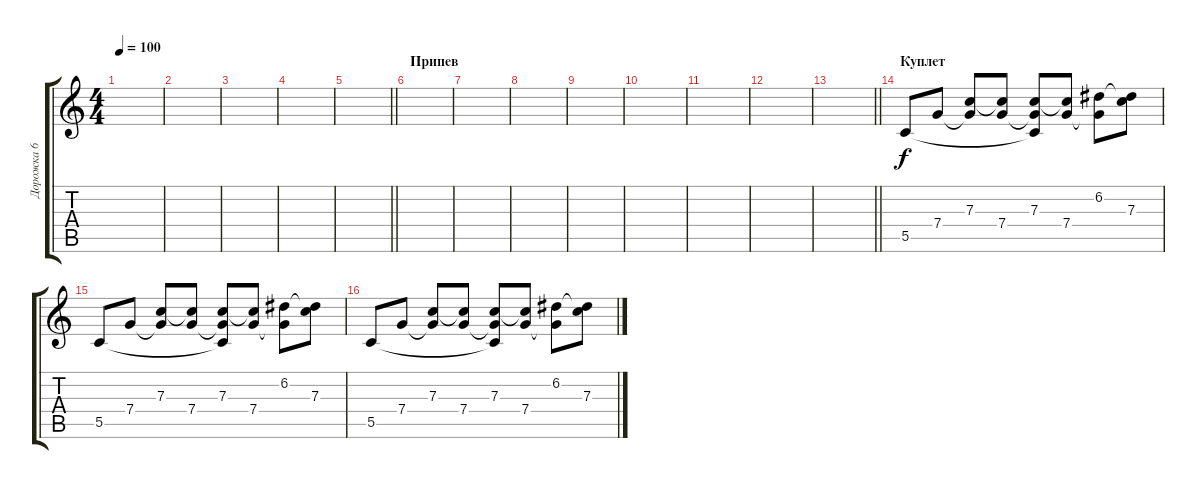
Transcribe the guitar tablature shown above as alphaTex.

\track ("Дорожка 6" "Дорожка 6") {instrument acousticguitarsteel}
\staff {score tabs}
\tuning (D4 A3 F3 C3 G2 C2) {hide}
\ts (4 4)
\tempo 100
\clef g2
\ks c
|
|
|
|
\barLineRight lightlight
|
\section ("" "Припев")
|
|
|
|
|
|
|
\barLineRight lightlight
|
\section ("" "Куплет")
5.5.8 7.4.8 (7.3 7.4{t}).8 (7.3{t} 7.4).8 (7.3 7.4{t} 5.5{t}).8 (7.3{t} 7.4).8 (6.2 7.4{t}).8 (6.2{t} 7.3).8 |
5.5.8 7.4.8 (7.3 7.4{t}).8 (7.3{t} 7.4).8 (7.3 7.4{t} 5.5{t}).8 (7.3{t} 7.4).8 (6.2 7.4{t}).8 (6.2{t} 7.3).8 |
5.5.8 7.4.8 (7.3 7.4{t}).8 (7.3{t} 7.4).8 (7.3 7.4{t} 5.5{t}).8 (7.3{t} 7.4).8 (6.2 7.4{t}).8 (6.2{t} 7.3).8
